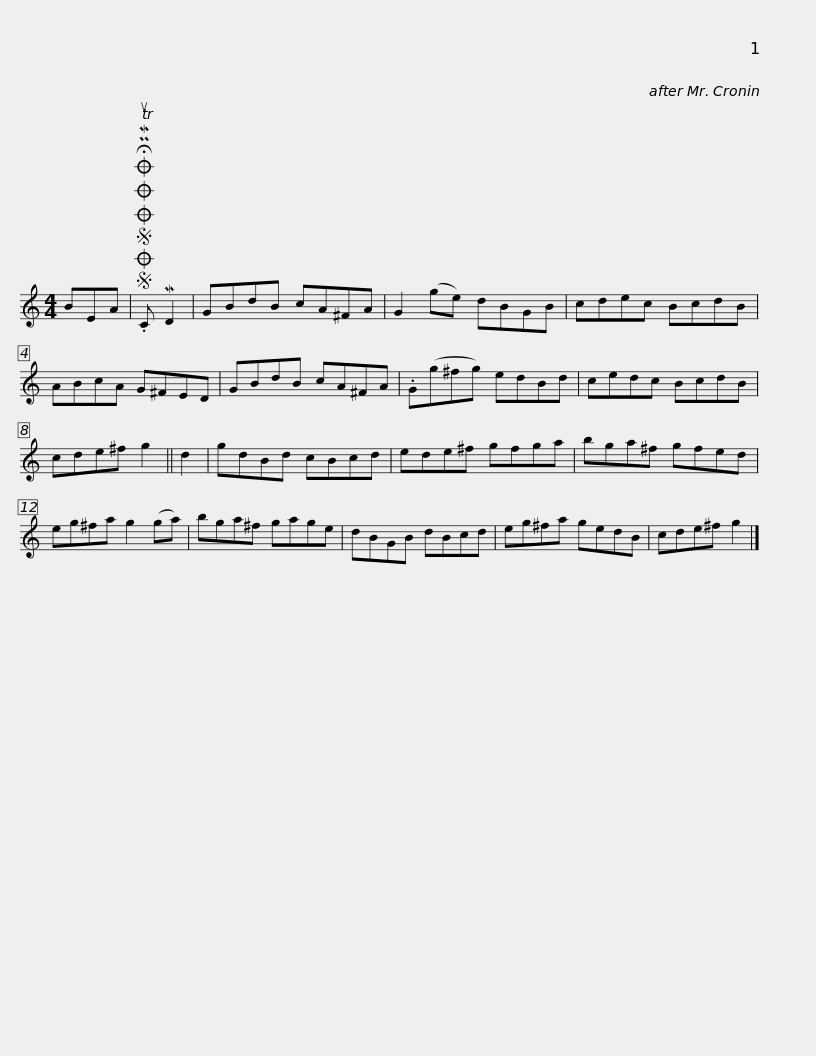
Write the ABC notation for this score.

X:1
L:1/8
M:4/4
I:linebreak $
K:C
V:1 treble
V:1
 BEA |SOSOOO .!fermata!PMTuC MD2 | GBdB cA^FA | G2 (ge) dBGB | cdec BcdB | %5
 ABcA G^FED | GBdB cA^FA |$ .G(g^fg) edBd | cedc BcdB | cde^f g2 || %10
 d2 | gdBd cBcd | ede^f gfga |$ bga^f gfed | eg^fa g2 (ga) | %15
 bga^f gage | dBGB dBcd | eg^fa gedB | cde^f g2 |] %19
